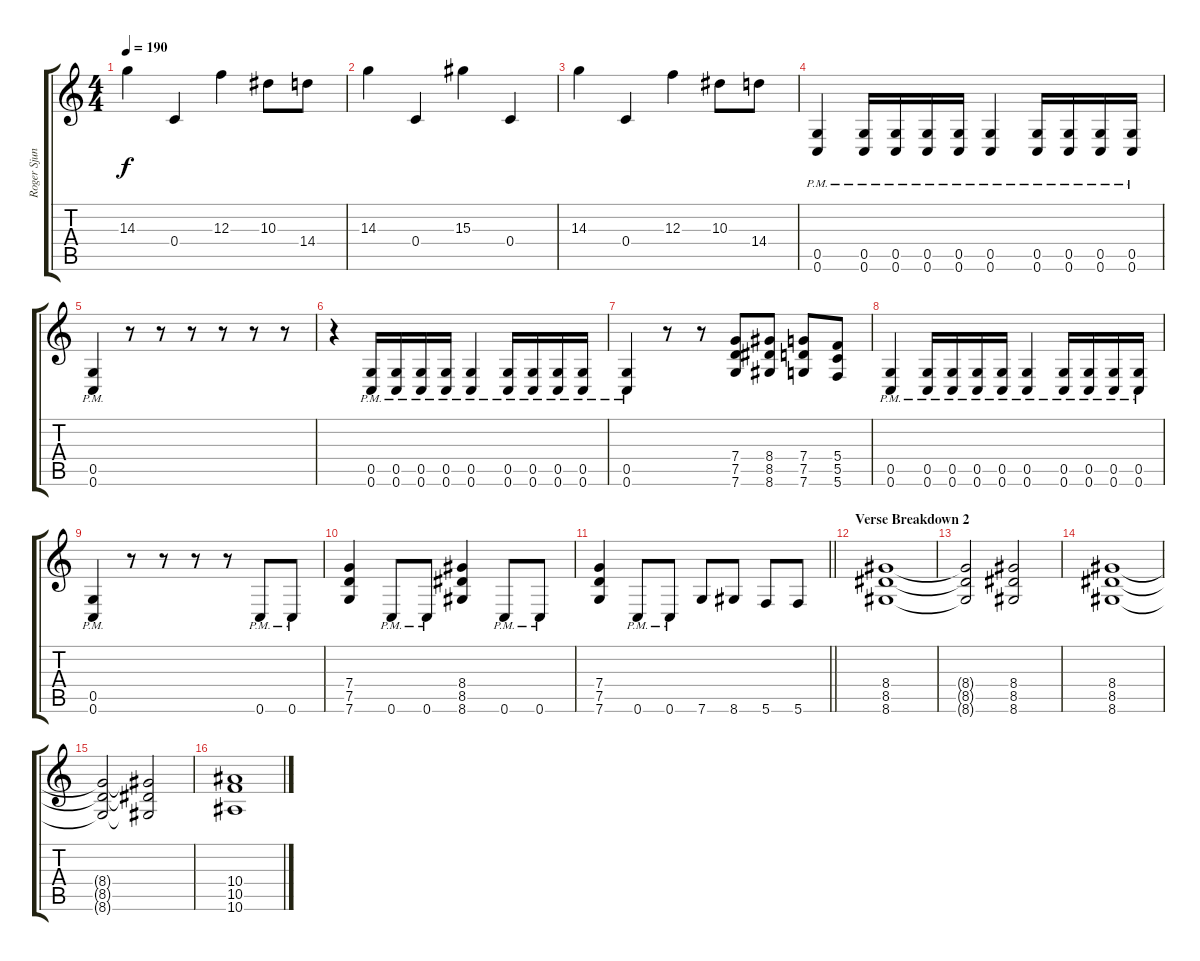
\track ("Roger Sjunnesson" "Roger Sjun") {instrument distortionguitar}
\staff {score tabs}
\tuning (D4 A3 F3 C3 G2 C2) {hide}
\ts (4 4)
\tempo 190
\clef g2
\ks c
14.3.4{dy f} 0.4.4 12.3.4 10.3.8 14.4.8 |
14.3.4 0.4.4 15.3.4 0.4.4 |
14.3.4 0.4.4 12.3.4 10.3.8 14.4.8 |
(0.5{pm} 0.6{pm}).4 (0.5{pm} 0.6{pm}).16 (0.5{pm} 0.6{pm}).16 (0.5{pm} 0.6{pm}).16 (0.5{pm} 0.6{pm}).16 (0.5{pm} 0.6{pm}).4 (0.5{pm} 0.6{pm}).16 (0.5{pm} 0.6{pm}).16 (0.5{pm} 0.6{pm}).16 (0.5{pm} 0.6{pm}).16 |
(0.5{pm} 0.6{pm}).4 r.8 r.8 r.8 r.8 r.8 r.8 |
r.4 (0.5{pm} 0.6{pm}).16 (0.5{pm} 0.6{pm}).16 (0.5{pm} 0.6{pm}).16 (0.5{pm} 0.6{pm}).16 (0.5{pm} 0.6{pm}).4 (0.5{pm} 0.6{pm}).16 (0.5{pm} 0.6{pm}).16 (0.5{pm} 0.6{pm}).16 (0.5{pm} 0.6{pm}).16 |
(0.5{pm} 0.6{pm}).4 r.8 r.8 (7.4 7.5 7.6).8 (8.4 8.5 8.6).8 (7.4 7.5 7.6).8 (5.4 5.5 5.6).8 |
(0.5{pm} 0.6{pm}).4 (0.5{pm} 0.6{pm}).16 (0.5{pm} 0.6{pm}).16 (0.5{pm} 0.6{pm}).16 (0.5{pm} 0.6{pm}).16 (0.5{pm} 0.6{pm}).4 (0.5{pm} 0.6{pm}).16 (0.5{pm} 0.6{pm}).16 (0.5{pm} 0.6{pm}).16 (0.5{pm} 0.6{pm}).16 |
(0.5{pm} 0.6{pm}).4 r.8 r.8 r.8 r.8 0.6{pm}.8 0.6{pm}.8 |
(7.4 7.5 7.6).4 0.6{pm}.8 0.6{pm}.8 (8.4 8.5 8.6).4 0.6{pm}.8 0.6{pm}.8 |
\barLineRight lightlight
(7.4 7.5 7.6).4 0.6{pm}.8 0.6{pm}.8 7.6.8 8.6.8 5.6.8 5.6.8 |
\section ("" "Verse Breakdown 2")
(8.4 8.5 8.6).1 |
(8.4{t} 8.5{t} 8.6{t}).2 (8.4 8.5 8.6).2 |
(8.4 8.5 8.6).1 |
(8.4{t} 8.5{t} 8.6{t}).2 (8.4{t} 8.5{t} 8.6{t}).2 |
(10.4 10.5 10.6).1
